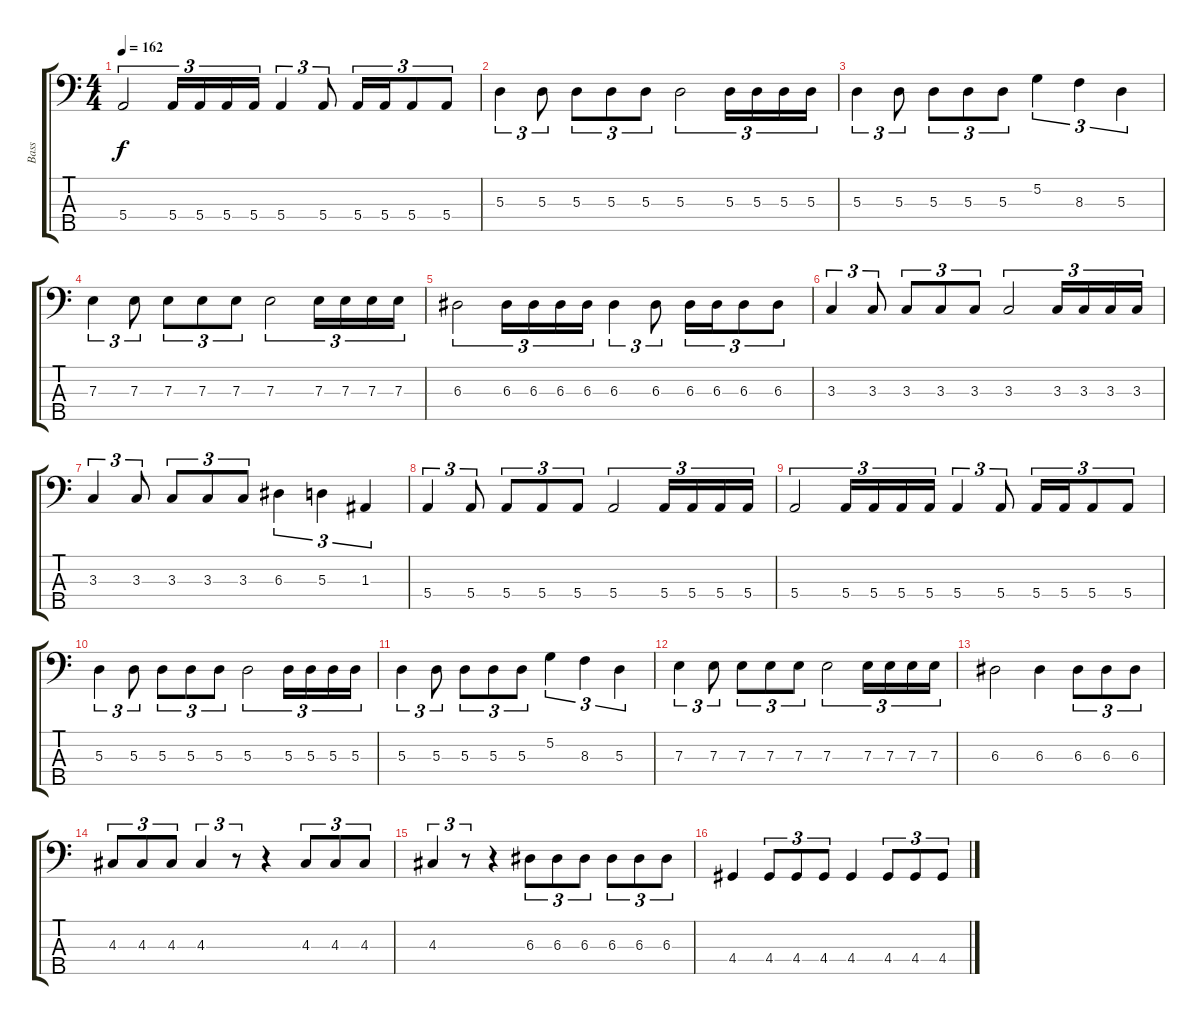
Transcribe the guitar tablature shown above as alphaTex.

\track ("Bass" "Bass") {instrument electricbassfinger}
\staff {score tabs}
\tuning (G2 D2 A1 E1 B0) {hide}
\ts (4 4)
\tempo 162
\clef f4
\ks c
5.4.2{tu (3 2) dy f} 5.4.16{tu (3 2)} 5.4.16{tu (3 2)} 5.4.16{tu (3 2)} 5.4.16{tu (3 2)} 5.4.4{tu (3 2)} 5.4.8{tu (3 2)} 5.4.16{tu (3 2)} 5.4.16{tu (3 2)} 5.4.8{tu (3 2)} 5.4.8{tu (3 2)} |
5.3.4{tu (3 2)} 5.3.8{tu (3 2)} 5.3.8{tu (3 2)} 5.3.8{tu (3 2)} 5.3.8{tu (3 2)} 5.3.2{tu (3 2)} 5.3.16{tu (3 2)} 5.3.16{tu (3 2)} 5.3.16{tu (3 2)} 5.3.16{tu (3 2)} |
5.3.4{tu (3 2)} 5.3.8{tu (3 2)} 5.3.8{tu (3 2)} 5.3.8{tu (3 2)} 5.3.8{tu (3 2)} 5.2.4{tu (3 2)} 8.3.4{tu (3 2)} 5.3.4{tu (3 2)} |
7.3.4{tu (3 2)} 7.3.8{tu (3 2)} 7.3.8{tu (3 2)} 7.3.8{tu (3 2)} 7.3.8{tu (3 2)} 7.3.2{tu (3 2)} 7.3.16{tu (3 2)} 7.3.16{tu (3 2)} 7.3.16{tu (3 2)} 7.3.16{tu (3 2)} |
6.3.2{tu (3 2)} 6.3.16{tu (3 2)} 6.3.16{tu (3 2)} 6.3.16{tu (3 2)} 6.3.16{tu (3 2)} 6.3.4{tu (3 2)} 6.3.8{tu (3 2)} 6.3.16{tu (3 2)} 6.3.16{tu (3 2)} 6.3.8{tu (3 2)} 6.3.8{tu (3 2)} |
3.3.4{tu (3 2)} 3.3.8{tu (3 2)} 3.3.8{tu (3 2)} 3.3.8{tu (3 2)} 3.3.8{tu (3 2)} 3.3.2{tu (3 2)} 3.3.16{tu (3 2)} 3.3.16{tu (3 2)} 3.3.16{tu (3 2)} 3.3.16{tu (3 2)} |
3.3.4{tu (3 2)} 3.3.8{tu (3 2)} 3.3.8{tu (3 2)} 3.3.8{tu (3 2)} 3.3.8{tu (3 2)} 6.3.4{tu (3 2)} 5.3.4{tu (3 2)} 1.3.4{tu (3 2)} |
5.4.4{tu (3 2)} 5.4.8{tu (3 2)} 5.4.8{tu (3 2)} 5.4.8{tu (3 2)} 5.4.8{tu (3 2)} 5.4.2{tu (3 2)} 5.4.16{tu (3 2)} 5.4.16{tu (3 2)} 5.4.16{tu (3 2)} 5.4.16{tu (3 2)} |
5.4.2{tu (3 2)} 5.4.16{tu (3 2)} 5.4.16{tu (3 2)} 5.4.16{tu (3 2)} 5.4.16{tu (3 2)} 5.4.4{tu (3 2)} 5.4.8{tu (3 2)} 5.4.16{tu (3 2)} 5.4.16{tu (3 2)} 5.4.8{tu (3 2)} 5.4.8{tu (3 2)} |
5.3.4{tu (3 2)} 5.3.8{tu (3 2)} 5.3.8{tu (3 2)} 5.3.8{tu (3 2)} 5.3.8{tu (3 2)} 5.3.2{tu (3 2)} 5.3.16{tu (3 2)} 5.3.16{tu (3 2)} 5.3.16{tu (3 2)} 5.3.16{tu (3 2)} |
5.3.4{tu (3 2)} 5.3.8{tu (3 2)} 5.3.8{tu (3 2)} 5.3.8{tu (3 2)} 5.3.8{tu (3 2)} 5.2.4{tu (3 2)} 8.3.4{tu (3 2)} 5.3.4{tu (3 2)} |
7.3.4{tu (3 2)} 7.3.8{tu (3 2)} 7.3.8{tu (3 2)} 7.3.8{tu (3 2)} 7.3.8{tu (3 2)} 7.3.2{tu (3 2)} 7.3.16{tu (3 2)} 7.3.16{tu (3 2)} 7.3.16{tu (3 2)} 7.3.16{tu (3 2)} |
6.3.2 6.3.4 6.3.8{tu (3 2)} 6.3.8{tu (3 2)} 6.3.8{tu (3 2)} |
4.3.8{tu (3 2)} 4.3.8{tu (3 2)} 4.3.8{tu (3 2)} 4.3.4{tu (3 2)} r.8{tu (3 2)} r.4 4.3.8{tu (3 2)} 4.3.8{tu (3 2)} 4.3.8{tu (3 2)} |
4.3.4{tu (3 2)} r.8{tu (3 2)} r.4 6.3.8{tu (3 2)} 6.3.8{tu (3 2)} 6.3.8{tu (3 2)} 6.3.8{tu (3 2)} 6.3.8{tu (3 2)} 6.3.8{tu (3 2)} |
4.4.4 4.4.8{tu (3 2)} 4.4.8{tu (3 2)} 4.4.8{tu (3 2)} 4.4.4 4.4.8{tu (3 2)} 4.4.8{tu (3 2)} 4.4.8{tu (3 2)}
